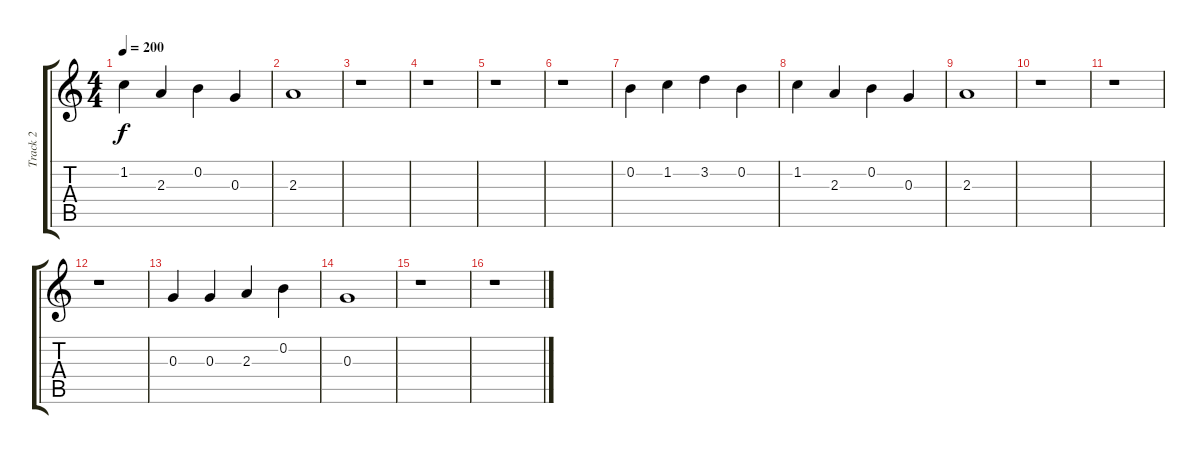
\track ("Track 2" "Track 2") {instrument acousticguitarsteel}
\staff {score tabs}
\tuning (E4 B3 G3 D3 A2 E2) {hide}
\ts (4 4)
\tempo 200
\clef g2
\ks c
1.2.4{dy f} 2.3.4 0.2.4 0.3.4 |
2.3.1 |
r.1 |
r.1 |
r.1 |
r.1 |
0.2.4 1.2.4 3.2.4 0.2.4 |
1.2.4 2.3.4 0.2.4 0.3.4 |
2.3.1 |
r.1 |
r.1 |
r.1 |
0.3.4 0.3.4 2.3.4 0.2.4 |
0.3.1 |
r.1 |
r.1
